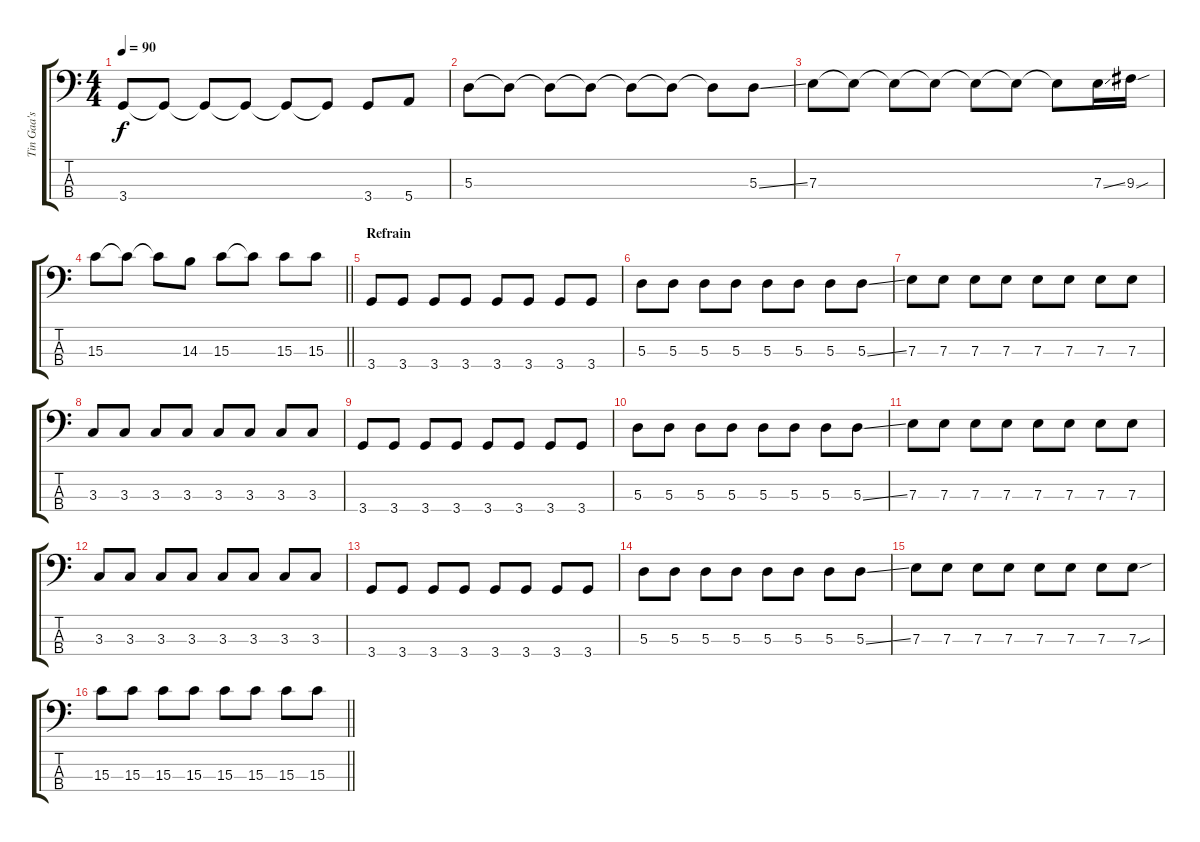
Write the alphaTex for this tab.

\track ("Tin Gaa's Bass" "Tin Gaa's ") {instrument electricbassfinger}
\staff {score tabs}
\tuning (G2 D2 A1 E1) {hide}
\ts (4 4)
\tempo 90
\clef f4
\ks c
3.4.8{dy f} 3.4{t}.8 3.4{t}.8 3.4{t}.8 3.4{t}.8 3.4{t}.8 3.4.8 5.4.8 |
5.3.8 5.3{t}.8 5.3{t}.8 5.3{t}.8 5.3{t}.8 5.3{t}.8 5.3{t}.8 5.3{ss}.8 |
7.3.8 7.3{t}.8 7.3{t}.8 7.3{t}.8 7.3{t}.8 7.3{t}.8 7.3{t}.8 7.3{ss}.16 9.3{sou}.16 |
\barLineRight lightlight
15.3.8 15.3{t}.8 15.3{t}.8 14.3.8 15.3.8 15.3{t}.8 15.3.8 15.3.8 |
\section ("" "Refrain")
3.4.8 3.4.8 3.4.8 3.4.8 3.4.8 3.4.8 3.4.8 3.4.8 |
5.3.8 5.3.8 5.3.8 5.3.8 5.3.8 5.3.8 5.3.8 5.3{ss}.8 |
7.3.8 7.3.8 7.3.8 7.3.8 7.3.8 7.3.8 7.3.8 7.3.8 |
3.3.8 3.3.8 3.3.8 3.3.8 3.3.8 3.3.8 3.3.8 3.3.8 |
3.4.8 3.4.8 3.4.8 3.4.8 3.4.8 3.4.8 3.4.8 3.4.8 |
5.3.8 5.3.8 5.3.8 5.3.8 5.3.8 5.3.8 5.3.8 5.3{ss}.8 |
7.3.8 7.3.8 7.3.8 7.3.8 7.3.8 7.3.8 7.3.8 7.3.8 |
3.3.8 3.3.8 3.3.8 3.3.8 3.3.8 3.3.8 3.3.8 3.3.8 |
3.4.8 3.4.8 3.4.8 3.4.8 3.4.8 3.4.8 3.4.8 3.4.8 |
5.3.8 5.3.8 5.3.8 5.3.8 5.3.8 5.3.8 5.3.8 5.3{ss}.8 |
7.3.8 7.3.8 7.3.8 7.3.8 7.3.8 7.3.8 7.3.8 7.3{sou}.8 |
\barLineRight lightlight
15.3.8 15.3.8 15.3.8 15.3.8 15.3.8 15.3.8 15.3.8 15.3.8
